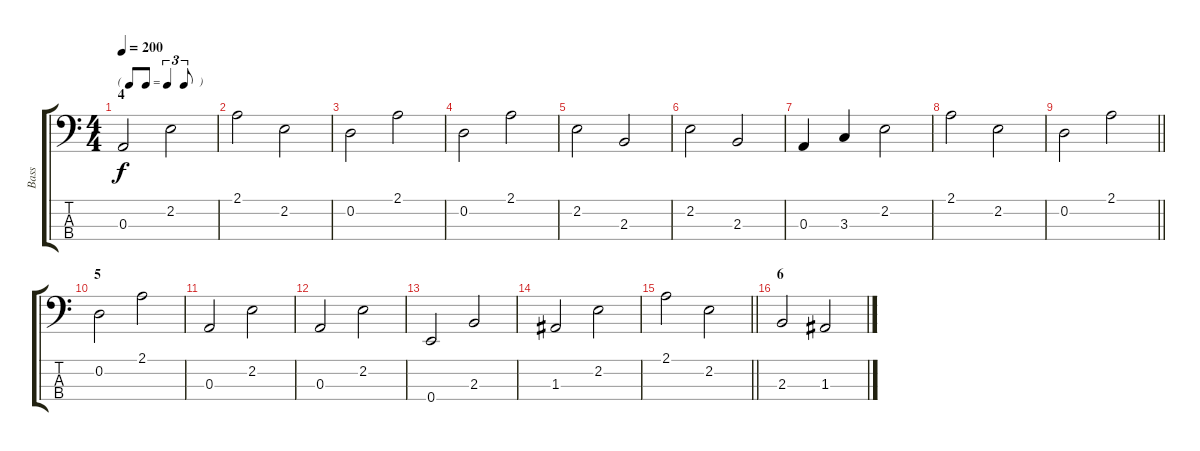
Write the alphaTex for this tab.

\track ("Bass" "Bass") {instrument acousticbass}
\staff {score tabs}
\tuning (G2 D2 A1 E1) {hide}
\ts (4 4)
\tf triplet8th
\section ("" "4")
\tempo 200
\clef f4
\ks c
0.3.2{dy f} 2.2.2 |
2.1.2 2.2.2 |
0.2.2 2.1.2 |
0.2.2 2.1.2 |
2.2.2 2.3.2 |
2.2.2 2.3.2 |
0.3.4 3.3.4 2.2.2 |
2.1.2 2.2.2 |
\barLineRight lightlight
0.2.2 2.1.2 |
\section ("" "5")
0.2.2 2.1.2 |
0.3.2 2.2.2 |
0.3.2 2.2.2 |
0.4.2 2.3.2 |
1.3.2 2.2.2 |
\barLineRight lightlight
2.1.2 2.2.2 |
\section ("" "6")
2.3.2 1.3.2
